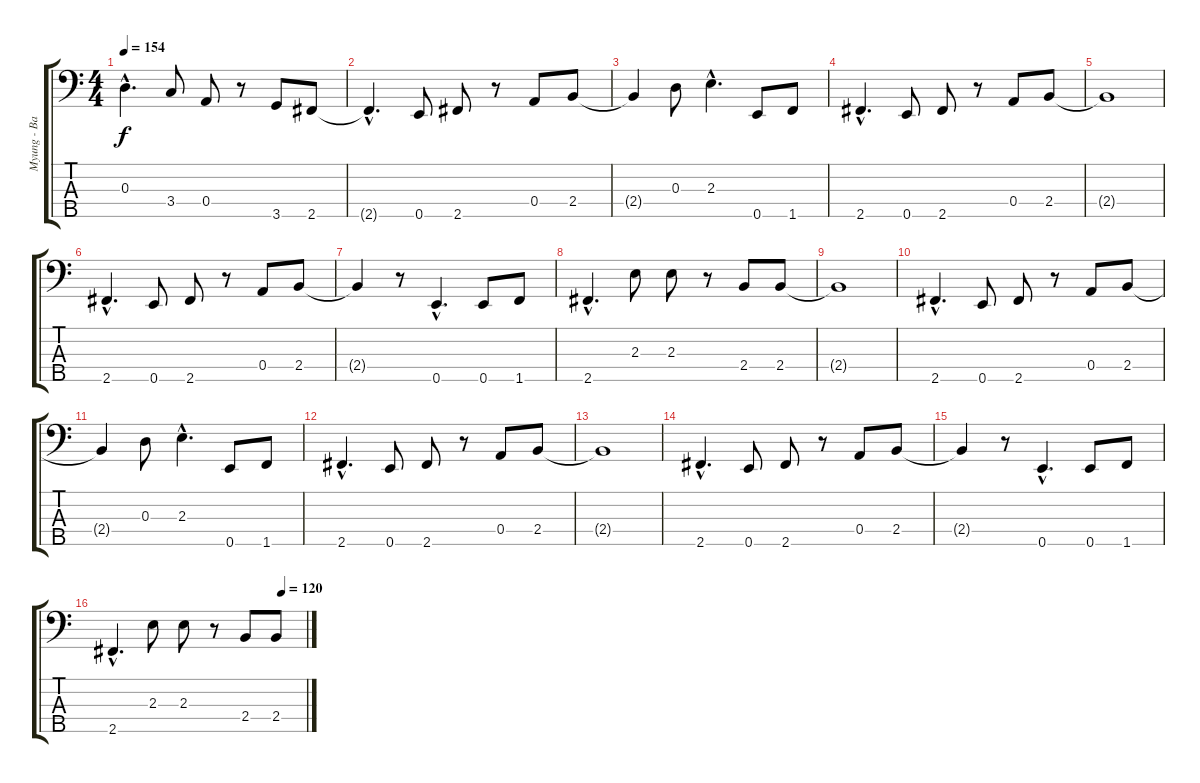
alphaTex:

\track ("Myung - Bass" "Myung - Ba") {instrument electricbassfinger}
\staff {score tabs}
\tuning (B2 G2 D2 A1 E1) {hide}
\ts (4 4)
\tempo 154
\clef f4
\ks c
0.3{hac t}.4{d dy f} 3.4.8 0.4.8 r.8 3.5.8 2.5.8 |
2.5{hac t}.4{d} 0.5.8 2.5.8 r.8 0.4.8 2.4.8 |
2.4{t}.4 0.3.8 2.3{hac}.4{d} 0.5.8 1.5.8 |
2.5{hac}.4{d} 0.5.8 2.5.8 r.8 0.4.8 2.4.8 |
2.4{t}.1 |
2.5{hac}.4{d} 0.5.8 2.5.8 r.8 0.4.8 2.4.8 |
2.4{t}.4 r.8 0.5{hac}.4{d} 0.5.8 1.5.8 |
2.5{hac}.4{d} 2.3.8 2.3.8 r.8 2.4.8 2.4.8 |
2.4{t}.1 |
2.5{hac}.4{d} 0.5.8 2.5.8 r.8 0.4.8 2.4.8 |
2.4{t}.4 0.3.8 2.3{hac}.4{d} 0.5.8 1.5.8 |
2.5{hac}.4{d} 0.5.8 2.5.8 r.8 0.4.8 2.4.8 |
2.4{t}.1 |
2.5{hac}.4{d} 0.5.8 2.5.8 r.8 0.4.8 2.4.8 |
2.4{t}.4 r.8 0.5{hac}.4{d} 0.5.8 1.5.8 |
\tempo (120 0.875)
2.5{hac}.4{d} 2.3.8 2.3.8 r.8 2.4.8 2.4.8
